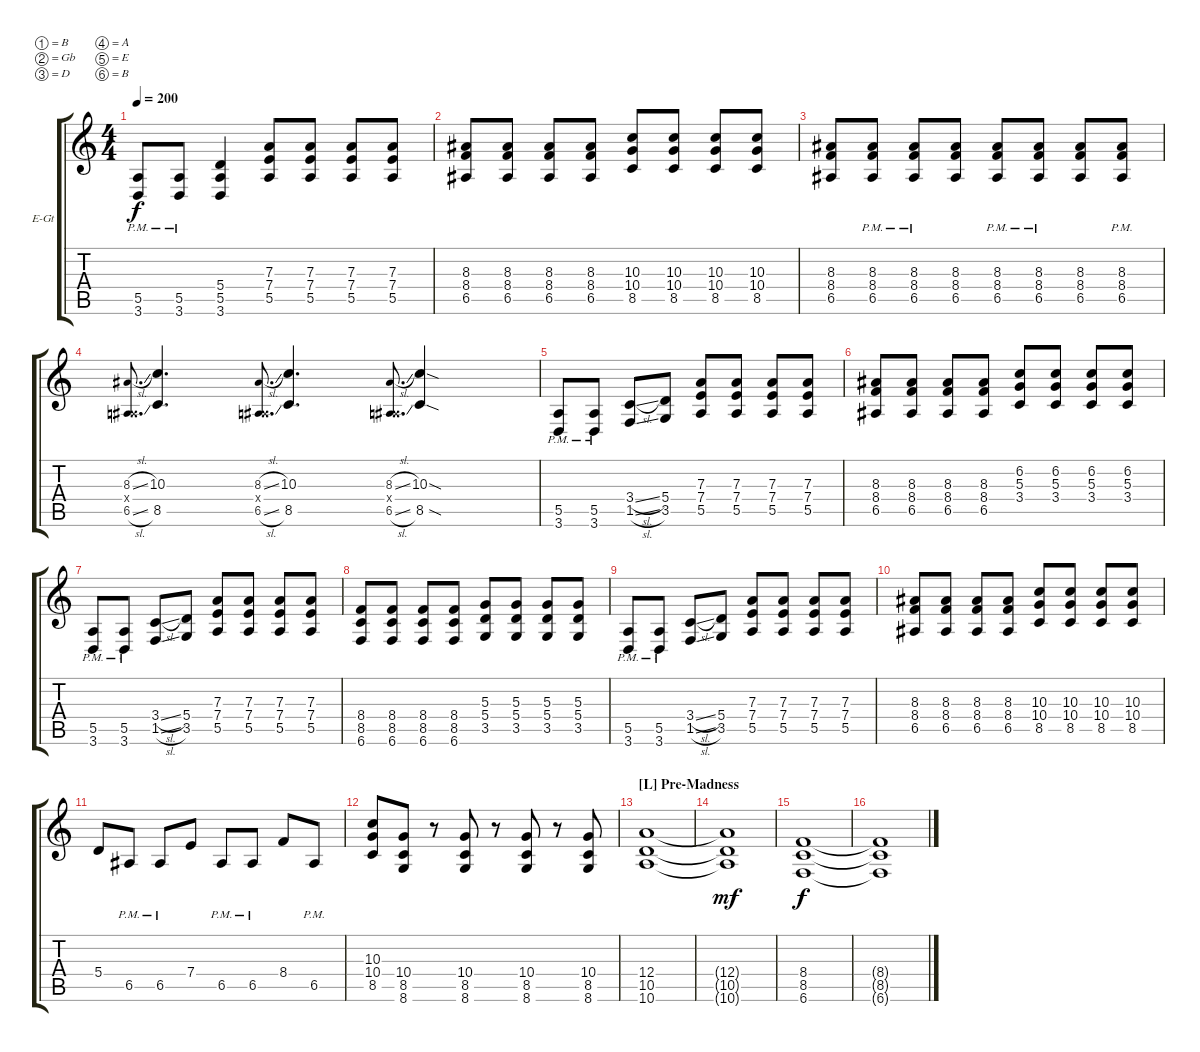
\defaultSystemsLayout 4
\bracketExtendMode groupsimilarinstruments
\firstSystemTrackNameOrientation horizontal
\otherSystemsTrackNameOrientation horizontal
\track ("Guitar 2 (Right/High)" "E-Gt") {instrument distortionguitar}
\staff {score tabs}
\tuning (B3 Gb3 D3 A2 E2 B1)
\ts (4 4)
\tempo 200
\clef g2
\ks c
(3.6{pm} 5.5{pm}).8{dy f} (3.6{pm} 5.5{pm}).8 (3.6 5.5 5.4).4 (7.4 7.3 5.5).8 (7.3 7.4 5.5).8 (7.4 7.3 5.5).8 (7.3 7.4 5.5).8 |
(8.4 8.3 6.5).8 (8.4 8.3 6.5).8 (8.4 8.3 6.5).8 (8.4 8.3 6.5).8 (8.5 10.4 10.3).8 (8.5 10.4 10.3).8 (8.5 10.4 10.3).8 (8.5 10.4 10.3).8 |
(8.4 8.3 6.5).8 (8.4{pm} 8.3{pm} 6.5{pm}).8 (8.4{pm} 8.3{pm} 6.5{pm}).8 (8.4 8.3 6.5).8 (8.4{pm} 8.3{pm} 6.5{pm}).8 (8.4{pm} 8.3{pm} 6.5{pm}).8 (8.4 8.3 6.5).8 (8.4{pm} 8.3{pm} 6.5{pm}).8 |
(6.5{sl} 0.4{x} 8.3{sl}).8{d gr onbeat} (8.5 10.3).4{d} (6.5{sl} 0.4{x} 8.3{sl}).8{d gr onbeat} (8.5 10.3).4{d} (6.5{sl} 0.4{x} 8.3{sl}).8{d gr onbeat} (8.5{sod} 10.3{sod}).4 |
(3.6{pm} 5.5{pm}).8 (3.6{pm} 5.5{pm}).8 (1.5{sl} 3.4{sl}).8 (3.5 5.4).8 (7.4 7.3 5.5).8 (7.3 7.4 5.5).8 (7.4 7.3 5.5).8 (7.3 7.4 5.5).8 |
(8.4 8.3 6.5).8 (8.4 8.3 6.5).8 (8.4 8.3 6.5).8 (8.4 8.3 6.5).8 (3.4 6.2 5.3).8 (3.4 6.2 5.3).8 (3.4 6.2 5.3).8 (3.4 6.2 5.3).8 |
(3.6{pm} 5.5{pm}).8 (3.6{pm} 5.5{pm}).8 (1.5{sl} 3.4{sl}).8 (3.5 5.4).8 (7.4 7.3 5.5).8 (7.3 7.4 5.5).8 (7.4 7.3 5.5).8 (7.3 7.4 5.5).8 |
(8.5 8.4 6.6).8 (8.5 8.4 6.6).8 (8.5 8.4 6.6).8 (8.5 8.4 6.6).8 (3.5 5.4 5.3).8 (3.5 5.4 5.3).8 (3.5 5.4 5.3).8 (3.5 5.4 5.3).8 |
(3.6{pm} 5.5{pm}).8 (3.6{pm} 5.5{pm}).8 (1.5{sl} 3.4{sl}).8 (3.5 5.4).8 (7.4 7.3 5.5).8 (7.3 7.4 5.5).8 (7.4 7.3 5.5).8 (7.3 7.4 5.5).8 |
(8.4 8.3 6.5).8 (8.4 8.3 6.5).8 (8.4 8.3 6.5).8 (8.4 8.3 6.5).8 (8.5 10.4 10.3).8 (8.5 10.4 10.3).8 (8.5 10.4 10.3).8 (8.5 10.4 10.3).8 |
5.4.8 6.5{pm}.8 6.5{pm}.8 7.4.8 6.5{pm}.8 6.5{pm}.8 8.4.8 6.5{pm}.8 |
(8.5 10.4 10.3).8 (8.5 10.4 8.6).8 r.8 (8.5 10.4 8.6).8 r.8 (8.5 10.4 8.6).8 r.8 (8.5 10.4 8.6).8 |
\section ("L" "Pre-Madness")
(10.6 10.5 12.4).1 |
(10.6{t} 10.5{t} 12.4{t}).1{dy mf} |
(8.5 8.4 6.6).1{dy f} |
(8.4{t} 8.5{t} 6.6{t}).1
